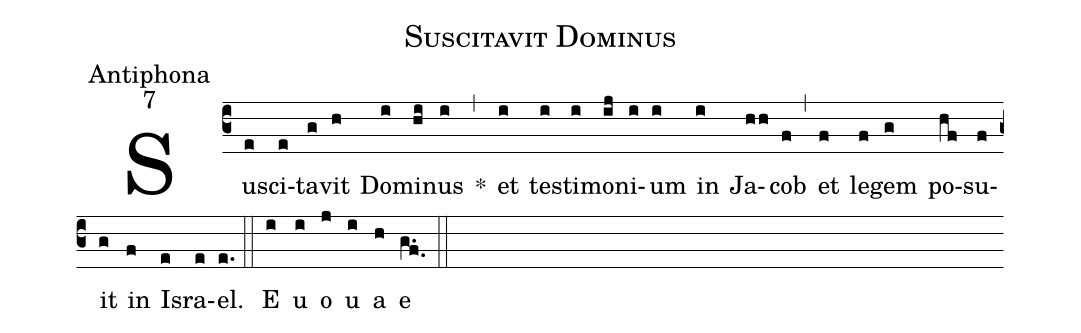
name:Suscitavit Dominus;
office-part:Antiphona;
mode:7;
%%
(c3) Sus(e)ci(e)ta(g)vit(h) Do(i)mi(hi)nus(i) *(,) et(i) te(i)sti(i)mo(ij)ni(i)um(i) in(i) Ja(hh)cob(f) (,) et(f) le(f)gem(g) po(hf)su(f)it(g) in(f) Is(e)ra(e)el.(e.) (::) <eu>E(i) u(i) o(j) u(i) a(h) e</eu>(g.f.) (::)
